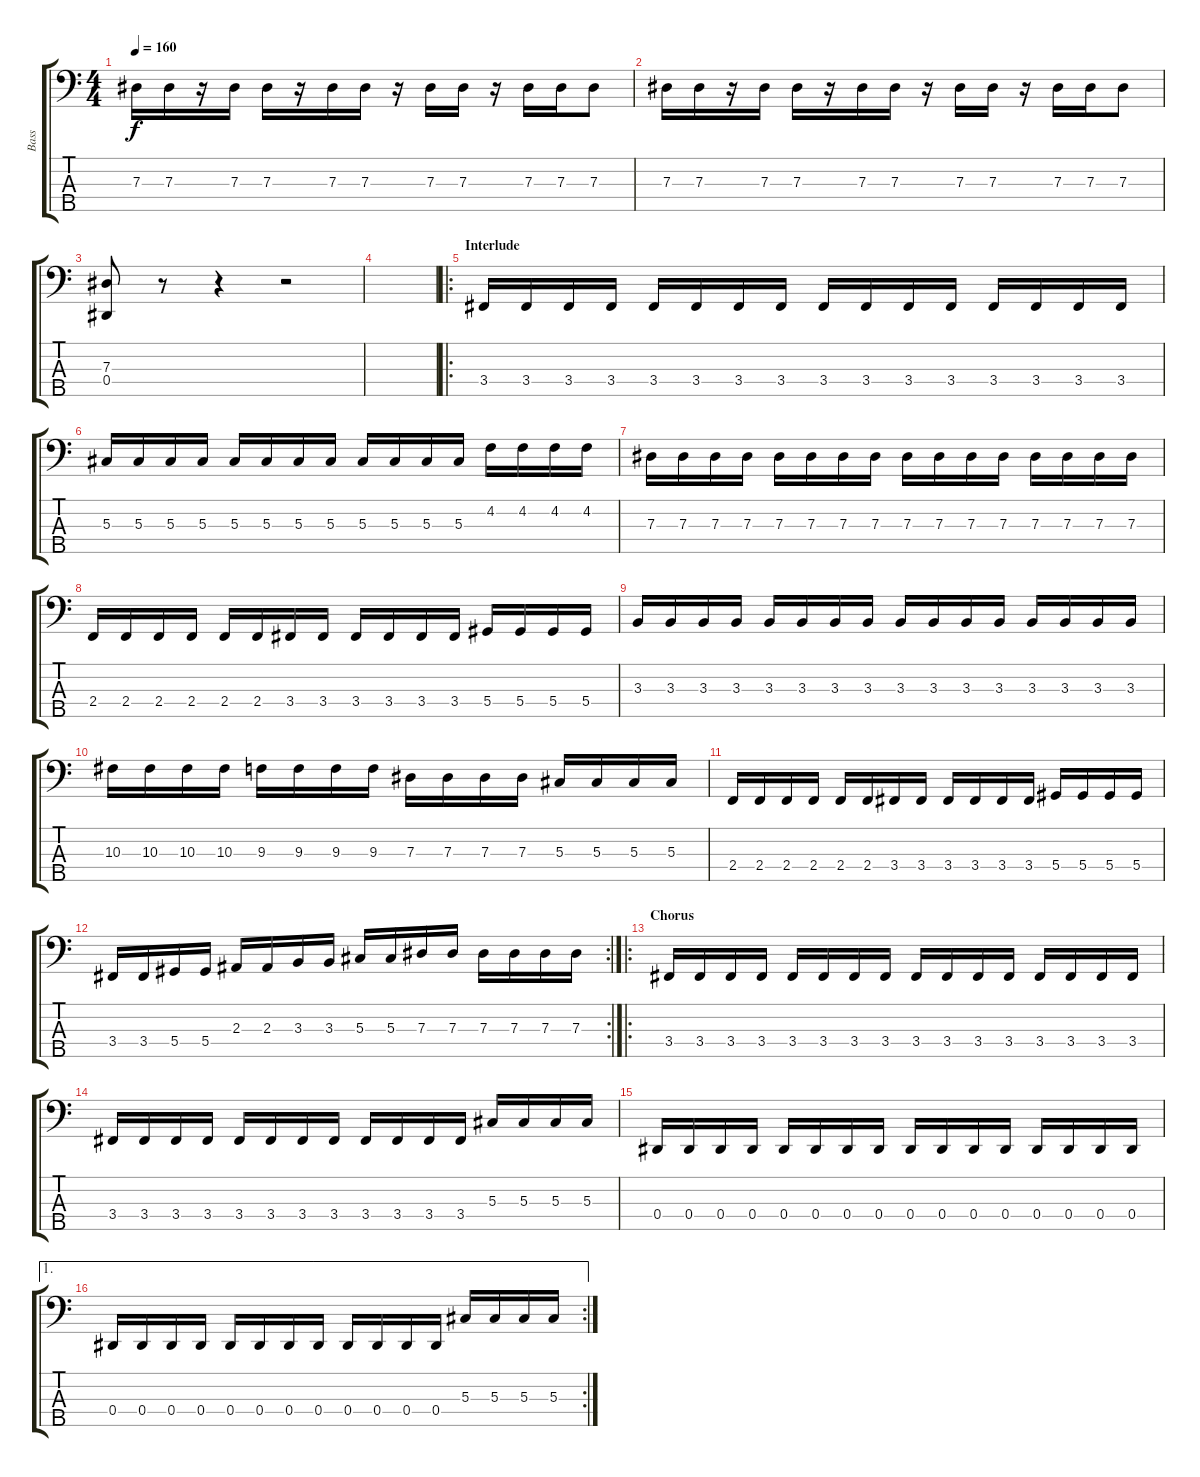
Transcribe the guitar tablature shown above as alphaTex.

\track ("Bass" "Bass") {instrument electricbassfinger}
\staff {score tabs}
\tuning (Gb2 Db2 Ab1 Eb1 Bb0) {hide}
\ts (4 4)
\tempo 160
\clef f4
\ks c
7.3.16{dy f} 7.3.16 r.16 7.3.16 7.3.16 r.16 7.3.16 7.3.16 r.16 7.3.16 7.3.16 r.16 7.3.16 7.3.16 7.3.8 |
7.3.16 7.3.16 r.16 7.3.16 7.3.16 r.16 7.3.16 7.3.16 r.16 7.3.16 7.3.16 r.16 7.3.16 7.3.16 7.3.8 |
(7.3 0.4).8 r.8 r.4 r.2 |
|
\ro
\section ("" "Interlude")
3.4.16 3.4.16 3.4.16 3.4.16 3.4.16 3.4.16 3.4.16 3.4.16 3.4.16 3.4.16 3.4.16 3.4.16 3.4.16 3.4.16 3.4.16 3.4.16 |
5.3.16 5.3.16 5.3.16 5.3.16 5.3.16 5.3.16 5.3.16 5.3.16 5.3.16 5.3.16 5.3.16 5.3.16 4.2.16 4.2.16 4.2.16 4.2.16 |
7.3.16 7.3.16 7.3.16 7.3.16 7.3.16 7.3.16 7.3.16 7.3.16 7.3.16 7.3.16 7.3.16 7.3.16 7.3.16 7.3.16 7.3.16 7.3.16 |
2.4.16 2.4.16 2.4.16 2.4.16 2.4.16 2.4.16 3.4.16 3.4.16 3.4.16 3.4.16 3.4.16 3.4.16 5.4.16 5.4.16 5.4.16 5.4.16 |
3.3.16 3.3.16 3.3.16 3.3.16 3.3.16 3.3.16 3.3.16 3.3.16 3.3.16 3.3.16 3.3.16 3.3.16 3.3.16 3.3.16 3.3.16 3.3.16 |
10.3.16 10.3.16 10.3.16 10.3.16 9.3.16 9.3.16 9.3.16 9.3.16 7.3.16 7.3.16 7.3.16 7.3.16 5.3.16 5.3.16 5.3.16 5.3.16 |
2.4.16 2.4.16 2.4.16 2.4.16 2.4.16 2.4.16 3.4.16 3.4.16 3.4.16 3.4.16 3.4.16 3.4.16 5.4.16 5.4.16 5.4.16 5.4.16 |
\rc 2
3.4.16 3.4.16 5.4.16 5.4.16 2.3.16 2.3.16 3.3.16 3.3.16 5.3.16 5.3.16 7.3.16 7.3.16 7.3.16 7.3.16 7.3.16 7.3.16 |
\ro
\section ("" "Chorus")
3.4.16 3.4.16 3.4.16 3.4.16 3.4.16 3.4.16 3.4.16 3.4.16 3.4.16 3.4.16 3.4.16 3.4.16 3.4.16 3.4.16 3.4.16 3.4.16 |
3.4.16 3.4.16 3.4.16 3.4.16 3.4.16 3.4.16 3.4.16 3.4.16 3.4.16 3.4.16 3.4.16 3.4.16 5.3.16 5.3.16 5.3.16 5.3.16 |
0.4.16 0.4.16 0.4.16 0.4.16 0.4.16 0.4.16 0.4.16 0.4.16 0.4.16 0.4.16 0.4.16 0.4.16 0.4.16 0.4.16 0.4.16 0.4.16 |
\ae 1
\rc 2
0.4.16 0.4.16 0.4.16 0.4.16 0.4.16 0.4.16 0.4.16 0.4.16 0.4.16 0.4.16 0.4.16 0.4.16 5.3.16 5.3.16 5.3.16 5.3.16
